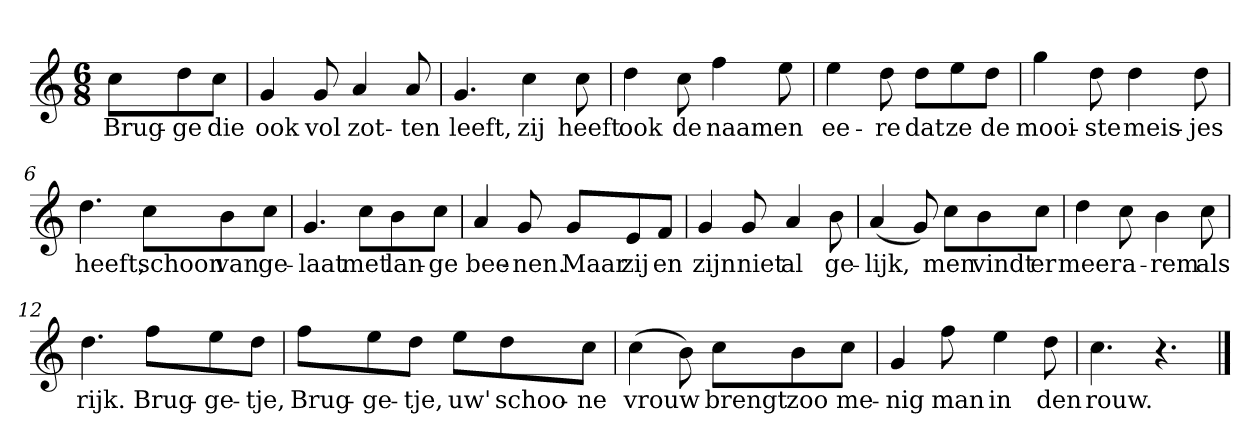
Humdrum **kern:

**kern	**text
*part1	*part1
*staff1	*staff1
*clefG2	*
*k[]	*
*C:	*
*M6/8	*
*MM120	*
=	=
8cc\L	Brug-
8dd\	-ge
8cc\J	die
=1	=1
4g	ook
8g	vol
4a	zot-
8a	-ten
=2	=2
4.g	leeft,
4cc	zij
8cc	heeft
=3	=3
4dd	ook
8cc	de
4ff	naam
8ee	en
=4	=4
4ee	ee-
8dd	-re
8dd\L	dat
8ee\	ze
8dd\J	de
=5	=5
4gg	mooi-
8dd	-ste
4dd	meis-
8dd	-jes
=6	=6
4.dd	heeft,
8cc\L	schoon
8b\	van
8cc\J	ge-
=7	=7
4.g	-laat
8cc\L	met
8b\	lan-
8cc\J	-ge
=8	=8
4a	bee-
8g	-nen.
8g/L	Maar
8e/	zij
8f/J	en
=9	=9
4g	zijn
8g	niet
4a	al
8b	ge-
=10	=10
(4a	-lijk,
8g)	.
8cc\L	men
8b\	vindt
8cc\J	er
=11	=11
4dd	meer
8cc	a-
4b	-rem
8cc	als
=12	=12
4.dd	rijk.
8ff\L	Brug-
8ee\	-ge-
8dd\J	-tje,
=13	=13
8ff\L	Brug-
8ee\	-ge-
8dd\J	-tje,
8ee\L	uw'
8dd\	schoo-
8cc\J	-ne
=14	=14
(4cc	vrouw
8b)	.
8cc\L	brengt
8b\	zoo
8cc\J	me-
=15	=15
4g	-nig
8ff	man
4ee	in
8dd	den
=16	=16
4.cc	rouw.
4.r	.
==	==
*-	*-
